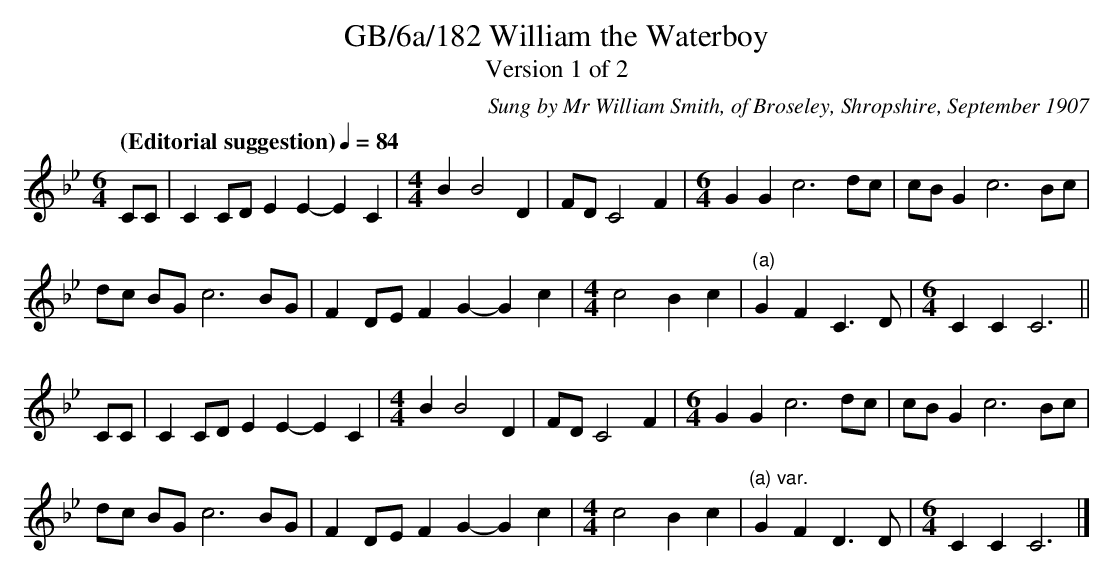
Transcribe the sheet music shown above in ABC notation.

X:1
T:GB/6a/182 William the Waterboy
T:Version 1 of 2
C:Sung by Mr William Smith, of Broseley, Shropshire, September 1907
M:6/4
L:1/4
Q:"(Editorial suggestion)" 1/4=84
K:Cdor
C/C/ | C C/D/ E E-E C |[M:4/4] B B2 D | F/D/ C2 F |[M:6/4] G G c3 d/c/ | c/B/ G c3 B/c/ |
d/c/ B/G/ c3 B/G/ | F D/E/ F G-G c |[M:4/4] c2 B c |"^(a)" G F C3/2 D/ |[M:6/4] C C C3 ||
C/C/ | C C/D/ E E-E C |[M:4/4] B B2 D | F/D/ C2 F |[M:6/4] G G c3 d/c/ | c/B/ G c3 B/c/ |
d/c/ B/G/ c3 B/G/ | F D/E/ F G-G c |[M:4/4] c2 B c |"^(a) var." G F D3/2 D/ |[M:6/4] C C C3 |]
